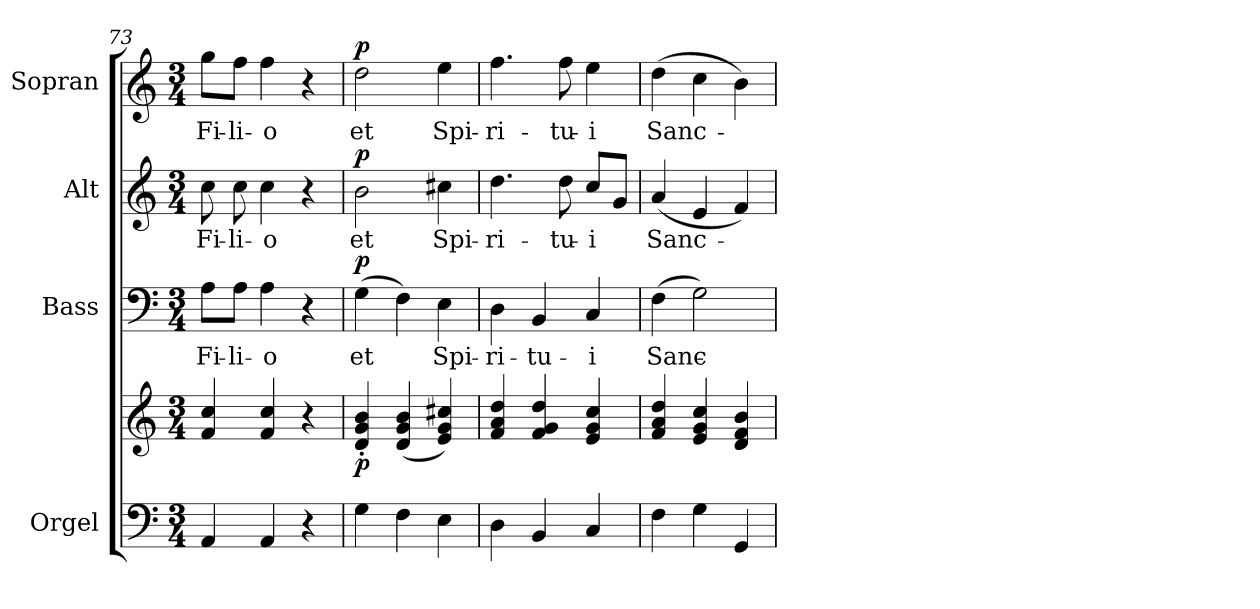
**kern	**kern	**dynam	**kern	**text	**dynam	**kern	**text	**dynam	**kern	**text	**dynam
*part4	*part4	*part4	*part3	*part3	*part3	*part2	*part2	*part2	*part1	*part1	*part1
*staff5	*staff4	*staff4/5	*staff3	*staff3	*staff3	*staff2	*staff2	*staff2	*staff1	*staff1	*staff1
*I"Orgel	*	*	*I"Bass	*	*	*I"Alt	*	*	*I"Sopran	*	*
*I'Org.	*	*	*I'B.	*	*	*I'A.	*	*	*I'S.	*	*
*clefF4	*clefG2	*	*clefF4	*	*	*clefG2	*	*	*clefG2	*	*
*k[]	*k[]	*	*k[]	*	*	*k[]	*	*	*k[]	*	*
*C:	*C:	*	*C:	*	*	*C:	*	*	*C:	*	*
*M3/4	*M3/4	*	*M3/4	*	*	*M3/4	*	*	*M3/4	*	*
=73	=73	=73	=73	=73	=73	=73	=73	=73	=73	=73	=73
!	!	!	!	!LO:LY:b	!	!	!LO:LY:b	!	!	!LO:LY:b	!
4AA/	4f/ 4cc/	.	8A\L	Fi-	.	8cc\	Fi-	.	8gg\L	Fi-	.
!	!	!	!	!LO:LY:b	!	!	!LO:LY:b	!	!	!LO:LY:b	!
.	.	.	8A\J	-li-	.	8cc\	-li-	.	8ff\J	-li-	.
!	!	!	!	!LO:LY:b	!	!	!LO:LY:b	!	!	!LO:LY:b	!
4AA/	4f/ 4cc/	.	4A\	-o	.	4cc\	-o	.	4ff\	-o	.
4r	4r	.	4r	.	.	4r	.	.	4r	.	.
!!LO:LB:g=z
=74	=74	=74	=74	=74	=74	=74	=74	=74	=74	=74	=74
!	!	!LO:DY:b	!	!LO:LY:b	!LO:DY:a	!	!LO:LY:b	!LO:DY:a	!	!LO:LY:b	!LO:DY:a
4G\	4d/'< 4g/'< 4b/'<	p	(>4G\	et	p	2b\	et	p	2dd\	et	p
4F\	(<4d/ 4g/ 4b/	.	4F\)	.	.	.	.	.	.	.	.
!	!	!	!	!LO:LY:b	!	!	!LO:LY:b	!	!	!LO:LY:b	!
4E\	4e/ 4g/ 4cc#X/)	.	4E\	Spi-	.	4cc#X\	Spi-	.	4ee\	Spi-	.
=75	=75	=75	=75	=75	=75	=75	=75	=75	=75	=75	=75
!	!	!	!	!LO:LY:b	!	!	!LO:LY:b	!	!	!LO:LY:b	!
4D\	4f/ 4a/ 4dd/	.	4D\	-ri-	.	4.dd\	-ri-	.	4.ff\	-ri-	.
!	!	!	!	!LO:LY:b	!	!	!	!	!	!	!
4BB/	4f/ 4g/ 4dd/	.	4BB/	-tu-	.	.	.	.	.	.	.
!	!	!	!	!	!	!	!LO:LY:b	!	!	!LO:LY:b	!
.	.	.	.	.	.	8dd\	-tu-	.	8ff\	-tu-	.
!	!	!	!	!LO:LY:b	!	!	!LO:LY:b	!	!	!LO:LY:b	!
4C/	4e/ 4g/ 4cc/	.	4C/	-i	.	8cc/L	-i	.	4ee\	-i	.
.	.	.	.	.	.	8g/J	.	.	.	.	.
=76	=76	=76	=76	=76	=76	=76	=76	=76	=76	=76	=76
!	!	!	!	!LO:LY:b	!	!	!LO:LY:b	!	!	!LO:LY:b	!
4F\	4f/ 4a/ 4dd/	.	(>4F\	Sanc-	.	(<4a/	Sanc-	.	(>4dd\	Sanc-	.
4G\	4e/ 4g/ 4cc/	.	2G\)	.	.	4e/	.	.	4cc\	.	.
4GG/	4d/ 4f/ 4b/	.	.	.	.	4f/)	.	.	4b\)	.	.
=	=	=	=	=	=	=	=	=	=	=	=
*-	*-	*-	*-	*-	*-	*-	*-	*-	*-	*-	*-
